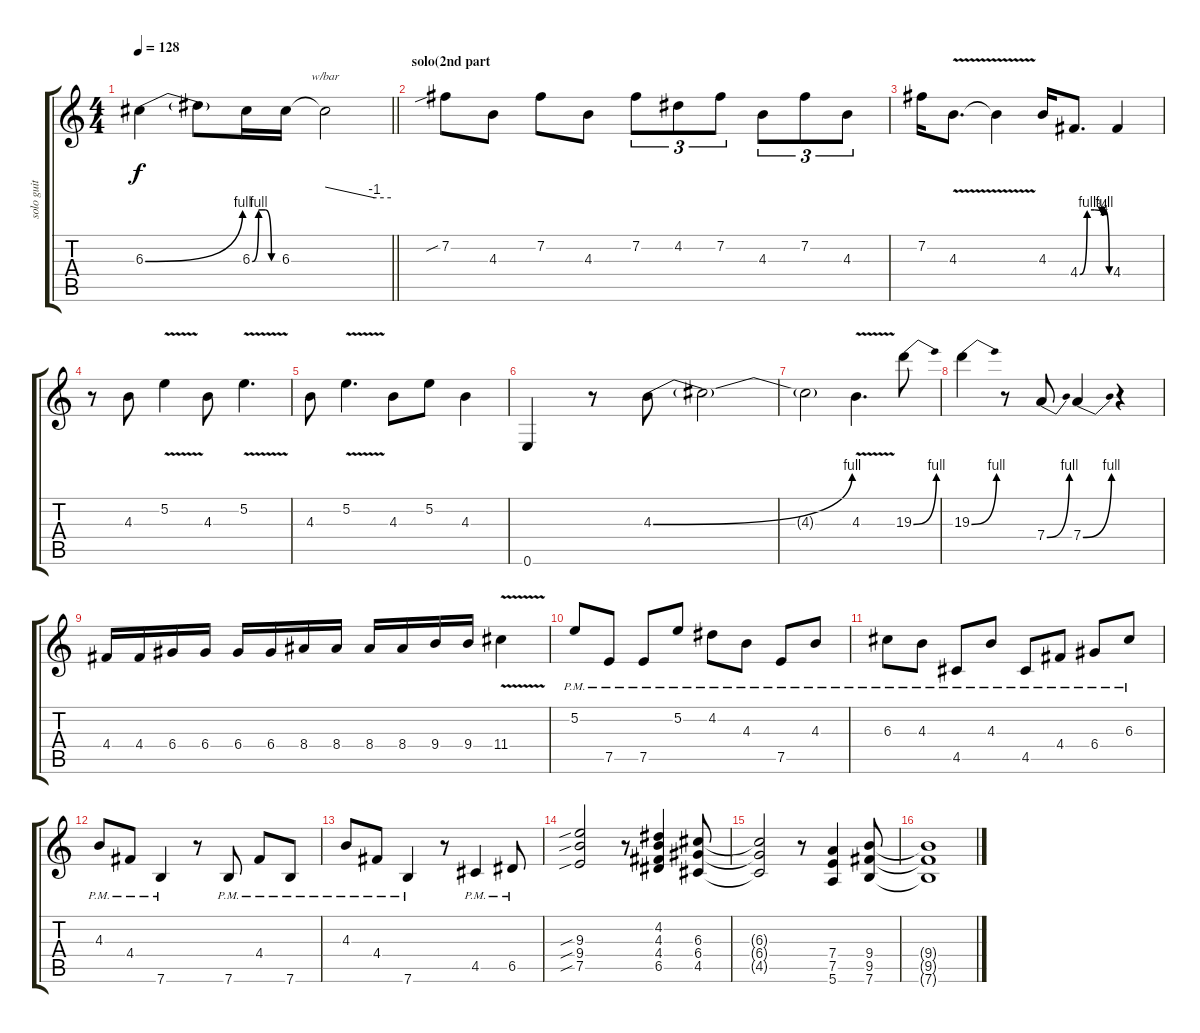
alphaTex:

\track ("solo guit 2" "solo guit ") {instrument distortionguitar}
\staff {score tabs}
\tuning (E4 B3 G3 D3 A2 E2) {hide}
\ts (4 4)
\tempo 128
\clef g2
\barLineRight lightlight
\ks c
6.3{be (bend 0 0 60 4)}.4{dy f} 6.3{t}.8 6.3{be (custom 0 0 15 4 30 4 45 0 60 0)}.16 6.3.16 6.3{t}.2{tbe (custom default 0 0 45 -4 60 -4)} |
\section ("" "solo(2nd part")
7.2{sib}.8 4.3.8 7.2.8 4.3.8 7.2.8{tu (3 2)} 4.2.8{tu (3 2)} 7.2.8{tu (3 2)} 4.3.8{tu (3 2)} 7.2.8{tu (3 2)} 4.3.8{tu (3 2)} |
7.2.16 4.3{v}.8{d} 4.3{t}.4 4.3.16 4.4{be (custom 0 0 15 4 30 4 45 3 50 4 60 0)}.8{d} 4.4.4 |
r.8 4.3.8 5.2{v}.4 4.3.8 5.2{v}.4{d} |
4.3.8 5.2{v}.4{d} 4.3.8 5.2.8 4.3.4 |
0.6.4 r.8 4.3{be (bend 0 0 60 4)}.8 4.3{t}.2 |
4.3{t}.2 4.3{v}.4{d} 19.3{be (bend 0 0 60 4)}.8 |
19.3{be (bend 0 0 60 4)}.4 r.8 7.4{be (bend 0 0 60 4)}.8 7.4{be (bend 0 0 60 4)}.4 r.4 |
4.4.16 4.4.16 6.4.16 6.4.16 6.4.16 6.4.16 8.4.16 8.4.16 8.4.16 8.4.16 9.4.16 9.4.16 11.4{v}.4 |
5.2{pm}.8 7.5{pm}.8 7.5{pm}.8 5.2{pm}.8 4.2{pm}.8 4.3{pm}.8 7.5{pm}.8 4.3{pm}.8 |
6.3{pm}.8 4.3{pm}.8 4.5{pm}.8 4.3{pm}.8 4.5{pm}.8 4.4{pm}.8 6.4{pm}.8 6.3{pm}.8 |
4.3{pm}.8 4.4{pm}.8 7.6{pm}.4 r.8 7.6{pm}.8 4.4{pm}.8 7.6{pm}.8 |
4.3{pm}.8 4.4{pm}.8 7.6{pm}.4 r.8 4.5{pm}.4 6.5{pm}.8 |
(9.3{sib} 9.4{sib} 7.5{sib}).2 r.8 (4.2 4.3 4.4 6.5).4 (6.3 6.4 4.5).8 |
(6.3{t} 6.4{t} 4.5{t}).2 r.8 (7.4 7.5 5.6).4 (9.4 9.5 7.6).8 |
(9.4{t} 9.5{t} 7.6{t}).1
